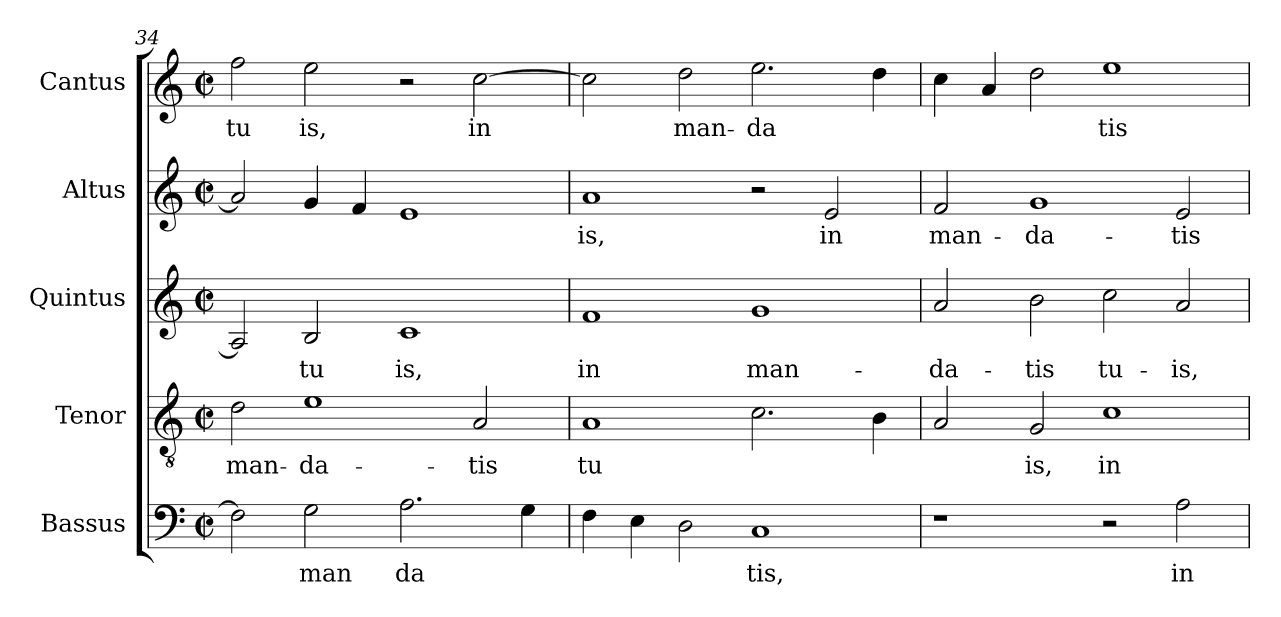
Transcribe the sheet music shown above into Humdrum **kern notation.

**kern	**text	**kern	**text	**kern	**text	**kern	**text	**kern	**text
*part5	*part5	*part4	*part4	*part3	*part3	*part2	*part2	*part1	*part1
*staff5	*staff5	*staff4	*staff4	*staff3	*staff3	*staff2	*staff2	*staff1	*staff1
*I"Bassus	*	*I"Tenor	*	*I"Quintus	*	*I"Altus	*	*I"Cantus	*
*clefF4	*	*clefGv2	*	*clefG2	*	*clefG2	*	*clefG2	*
*k[]	*	*k[]	*	*k[]	*	*k[]	*	*k[]	*
*C:	*	*C:	*	*C:	*	*C:	*	*C:	*
*M2/2	*	*M2/2	*	*M2/2	*	*M2/2	*	*M2/2	*
*met(c|)	*	*met(c|)	*	*met(c|)	*	*met(c|)	*	*met(c|)	*
=34	=34	=34	=34	=34	=34	=34	=34	=34	=34
!	!LO:LY:b:cj	!	!LO:LY:b:cj	!	!LO:LY:b:cj	!	!LO:LY:b:cj	!	!LO:LY:b:cj
2F\]	.	2d\	man-	2A/]	.	2a/]	--	2ff\	tu
!	!LO:LY:b:cj	!	!LO:LY:b:cj	!	!LO:LY:b:cj	!	!LO:LY:b:cj	!	!LO:LY:b:cj
2G\	man	1e	-da-	2B/	tu	4g/	--	2ee\	is,
!	!	!	!	!	!	!	!LO:LY:b:cj	!	!
.	.	.	.	.	.	4f/	--	.	.
!	!LO:LY:b:cj	!	!	!	!LO:LY:b:cj	!	!LO:LY:b:cj	!	!
2.A\	da	.	.	1c	is,	1e	--	2r	.
!	!	!	!LO:LY:b:cj	!	!	!	!	!	!LO:LY:b:cj
.	.	2A/	-tis	.	.	.	.	[>2cc\	in
!	!LO:LY:b:cj	!	!	!	!	!	!	!	!
4G\	.	.	.	.	.	.	.	.	.
!!LO:PB:g=z
=35	=35	=35	=35	=35	=35	=35	=35	=35	=35
!	!LO:LY:b:cj	!	!LO:LY:b:cj	!	!LO:LY:b:cj	!	!LO:LY:b:cj	!	!LO:LY:b:cj
4F\	.	1A	tu-	1f	in	1a	-is,	2cc\]	.
!	!LO:LY:b:cj	!	!	!	!	!	!	!	!
4E\	.	.	.	.	.	.	.	.	.
!	!LO:LY:b:cj	!	!	!	!	!	!	!	!LO:LY:b:cj
2D\	.	.	.	.	.	.	.	2dd\	man-
!	!LO:LY:b:cj	!	!LO:LY:b:cj	!	!LO:LY:b:cj	!	!	!	!LO:LY:b:cj
1C	tis,	2.c\	--	1g	man-	2r	.	2.ee\	-da-
!	!	!	!	!	!	!	!LO:LY:b:cj	!	!
.	.	.	.	.	.	2e/	in	.	.
!	!	!	!LO:LY:b:cj	!	!	!	!	!	!LO:LY:b:cj
.	.	4B\	--	.	.	.	.	4dd\	--
=36	=36	=36	=36	=36	=36	=36	=36	=36	=36
!	!	!	!LO:LY:b:cj	!	!LO:LY:b:cj	!	!LO:LY:b:cj	!	!LO:LY:b:cj
1r	.	2A/	--	2a/	-da-	2f/	man-	4cc\	--
!	!	!	!	!	!	!	!	!	!LO:LY:b:cj
.	.	.	.	.	.	.	.	4a/	--
!	!	!	!LO:LY:b:cj	!	!LO:LY:b:cj	!	!LO:LY:b:cj	!	!LO:LY:b:cj
.	.	2G/	-is,	2b\	-tis	1g	-da-	2dd\	--
!	!	!	!LO:LY:b:cj	!	!LO:LY:b:cj	!	!	!	!LO:LY:b:cj
2r	.	1c	in	2cc\	tu-	.	.	1ee	-tis
!	!LO:LY:b:cj	!	!	!	!LO:LY:b:cj	!	!LO:LY:b:cj	!	!
2A\	in	.	.	2a/	-is,	2e/	-tis	.	.
=	=	=	=	=	=	=	=	=	=
*-	*-	*-	*-	*-	*-	*-	*-	*-	*-
